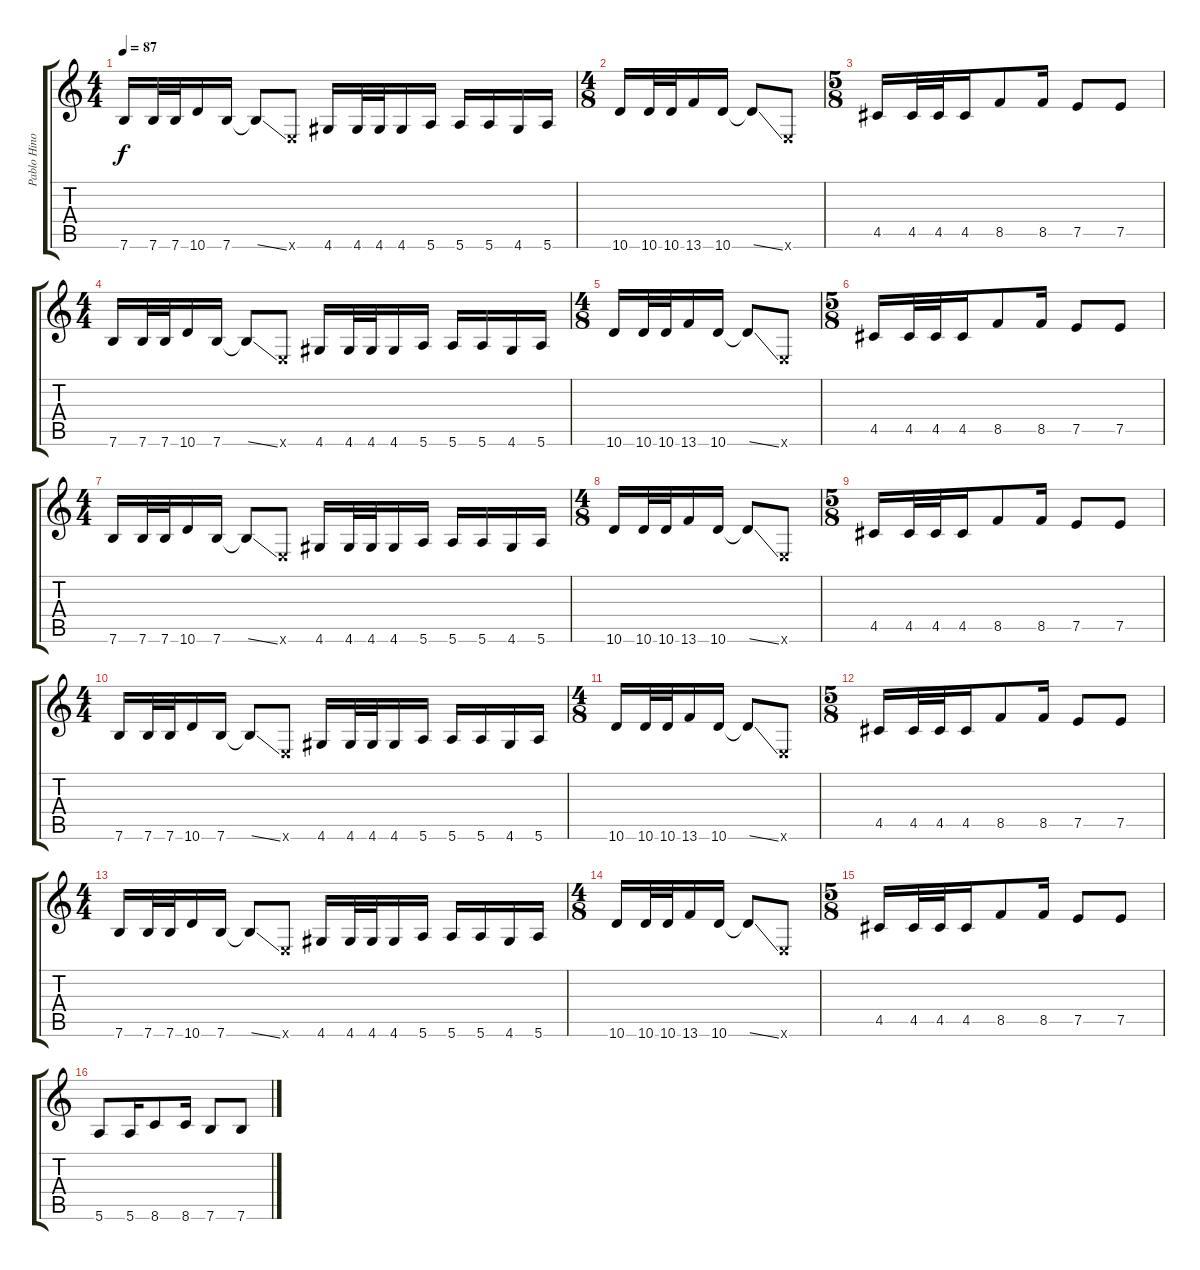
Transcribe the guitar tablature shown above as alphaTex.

\track ("Pablo Hinojos-Gonzales" "Pablo Hino") {instrument overdrivenguitar}
\staff {score tabs}
\tuning (E4 B3 G3 D3 A2 E2) {hide}
\ts (4 4)
\tempo 87
\clef g2
\ks c
7.6.16{dy f} 7.6.32 7.6.32 10.6.16 7.6.16 7.6{ss t}.8 0.6{x}.8 4.6.16 4.6.32 4.6.32 4.6.16 5.6.16 5.6.16 5.6.16 4.6.16 5.6.16 |
\ts (4 8)
10.6.16 10.6.32 10.6.32 13.6.16 10.6.16 10.6{ss t}.8 0.6{x}.8 |
\ts (5 8)
4.5.16 4.5.32 4.5.32 4.5.16 8.5.8 8.5.16 7.5.8 7.5.8 |
\ts (4 4)
7.6.16 7.6.32 7.6.32 10.6.16 7.6.16 7.6{ss t}.8 0.6{x}.8 4.6.16 4.6.32 4.6.32 4.6.16 5.6.16 5.6.16 5.6.16 4.6.16 5.6.16 |
\ts (4 8)
10.6.16 10.6.32 10.6.32 13.6.16 10.6.16 10.6{ss t}.8 0.6{x}.8 |
\ts (5 8)
4.5.16 4.5.32 4.5.32 4.5.16 8.5.8 8.5.16 7.5.8 7.5.8 |
\ts (4 4)
7.6.16 7.6.32 7.6.32 10.6.16 7.6.16 7.6{ss t}.8 0.6{x}.8 4.6.16 4.6.32 4.6.32 4.6.16 5.6.16 5.6.16 5.6.16 4.6.16 5.6.16 |
\ts (4 8)
10.6.16 10.6.32 10.6.32 13.6.16 10.6.16 10.6{ss t}.8 0.6{x}.8 |
\ts (5 8)
4.5.16 4.5.32 4.5.32 4.5.16 8.5.8 8.5.16 7.5.8 7.5.8 |
\ts (4 4)
7.6.16 7.6.32 7.6.32 10.6.16 7.6.16 7.6{ss t}.8 0.6{x}.8 4.6.16 4.6.32 4.6.32 4.6.16 5.6.16 5.6.16 5.6.16 4.6.16 5.6.16 |
\ts (4 8)
10.6.16 10.6.32 10.6.32 13.6.16 10.6.16 10.6{ss t}.8 0.6{x}.8 |
\ts (5 8)
4.5.16 4.5.32 4.5.32 4.5.16 8.5.8 8.5.16 7.5.8 7.5.8 |
\ts (4 4)
7.6.16 7.6.32 7.6.32 10.6.16 7.6.16 7.6{ss t}.8 0.6{x}.8 4.6.16 4.6.32 4.6.32 4.6.16 5.6.16 5.6.16 5.6.16 4.6.16 5.6.16 |
\ts (4 8)
10.6.16 10.6.32 10.6.32 13.6.16 10.6.16 10.6{ss t}.8 0.6{x}.8 |
\ts (5 8)
4.5.16 4.5.32 4.5.32 4.5.16 8.5.8 8.5.16 7.5.8 7.5.8 |
5.6.8 5.6.16 8.6.8 8.6.16 7.6.8 7.6.8
